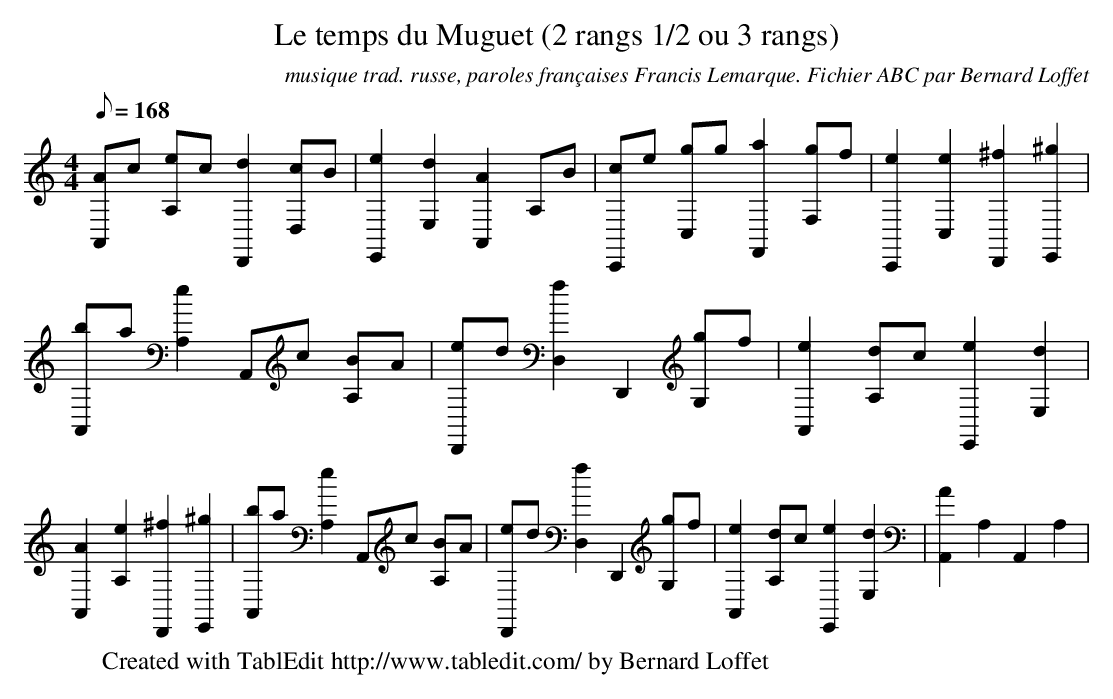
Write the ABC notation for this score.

X:1
T:Le temps du Muguet (2 rangs 1/2 ou 3 rangs)
C:musique trad. russe, paroles françaises Francis Lemarque. Fichier ABC par Bernard Loffet
L:1/8
Q:168
M:4/4
K:C
 [AA,,]c [eA,]c [d2D,,2] [cD,]B | [e2E,,2] [d2E,2] [A2A,,2] A,B | [cC,,]e [gC,]g [a2F,,2] [gF,]f | \
 [e2C,,2] [e2C,2] [^f2D,,2] [^g2E,,2] | [bA,,]a [e2A,2] A,,c [BA,]A | [eD,,]d [f2D,2] D,,2 [gG,]f | \
 [e2A,,2] [dA,]c [e2E,,2] [d2E,2] | [A2A,,2] [e2A,2] [^f2D,,2] [^g2E,,2] | [bA,,]a [e2A,2] A,,c [BA,]A | \
 [eD,,]d [f2D,2] D,,2 [gG,]f | [e2A,,2] [dA,]c [e2E,,2] [d2E,2] | [A2A,,2] A,2 A,,2 A,2 | \
W:Created with TablEdit http://www.tabledit.com/ by Bernard Loffet
